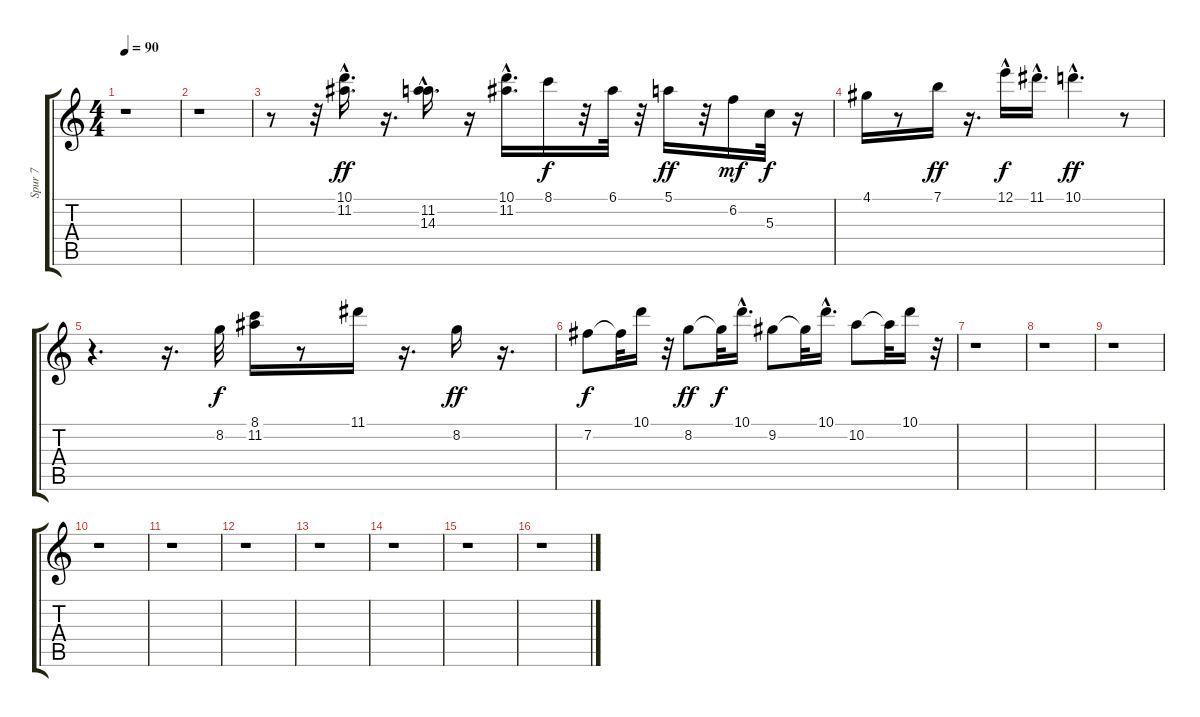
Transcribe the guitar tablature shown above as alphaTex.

\track ("Spur 7" "Spur 7") {instrument electricguitarjazz}
\staff {score tabs}
\tuning (E4 B3 G3 D3 A2 E2) {hide}
\ts (4 4)
\tempo 90
\clef g2
\ks c
r.1{dy ff} |
r.1 |
r.8 r.32 (10.1{hac} 11.2{hac}).16{d} r.16{d} (11.2{hac} 14.3{hac}).16{d} r.16 (10.1{hac} 11.2).16{d} 8.1.16{dy f} r.32 6.1.32 r.32 5.1.16{dy ff} r.32 6.2.16{dy mf} 5.3.32{dy f} r.16 |
4.1.16 r.8 7.1.16{dy ff} r.16{d} 12.1{hac}.16{dy f} 11.1{hac}.16{d} 10.1{hac}.4{d dy ff} r.8 |
r.4{d} r.16{d} 8.2.32{dy f} (8.1 11.2).16 r.8 11.1.16 r.16{d} 8.2.16{dy ff} r.16{d} |
7.2.8{dy f} 7.2{t}.32 10.1.16 r.32 8.2.8{dy ff} 8.2{t}.32{dy f} 10.1{hac}.16{d} 9.2.8 9.2{t}.32 10.1{hac}.16{d} 10.2.8 10.2{t}.32 10.1.16 r.32 |
r.1 |
r.1 |
r.1 |
r.1 |
r.1 |
r.1 |
r.1 |
r.1 |
r.1 |
r.1
